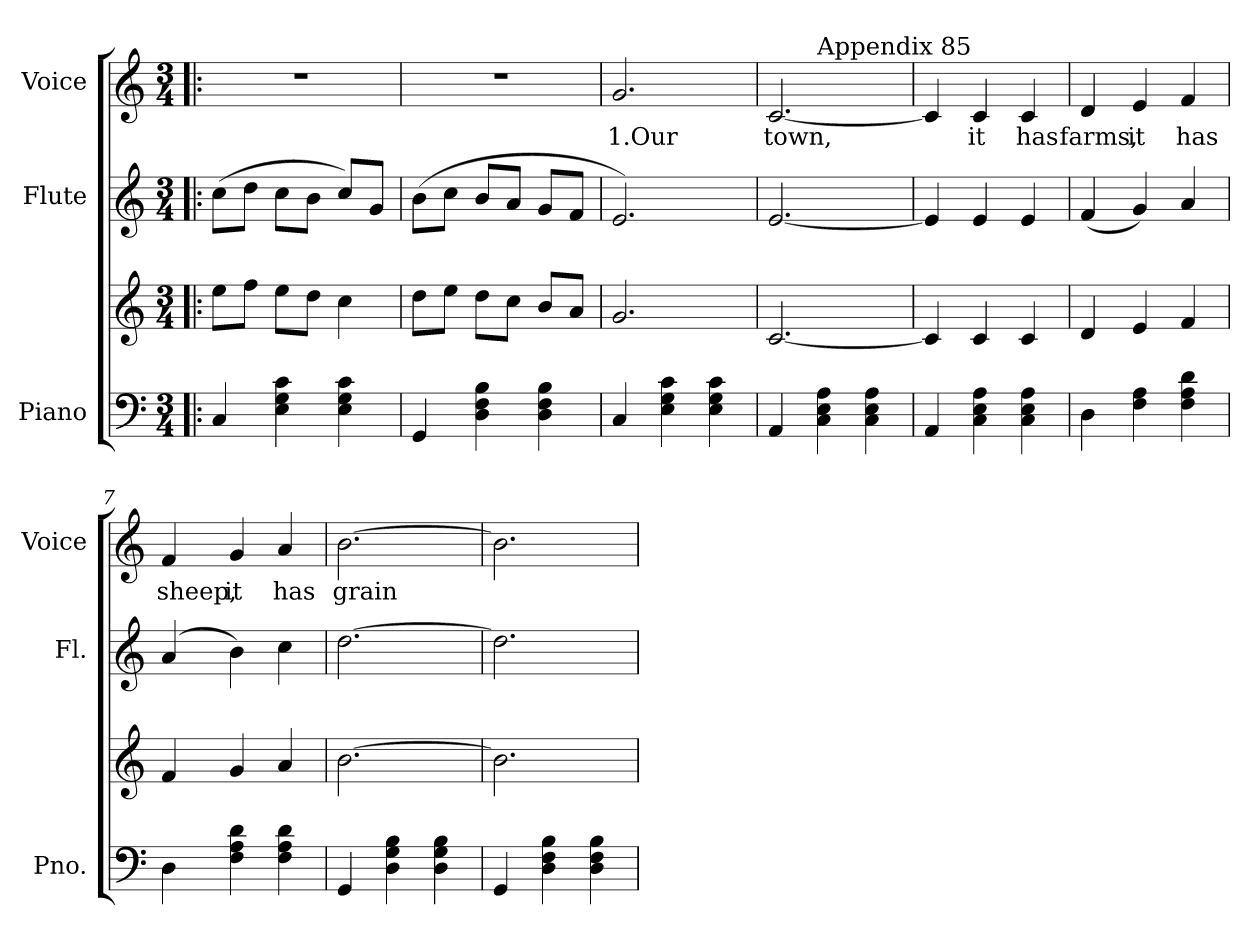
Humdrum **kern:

**kern	**kern	**kern	**kern	**text
*part3	*part3	*part2	*part1	*part1
*staff4	*staff3	*staff2	*staff1	*staff1
*I"Piano	*	*I"Flute	*I"Voice	*
*I'Pno.	*	*I'Fl.	*I'Voice	*
!!LO:PB:g=z
*clefF4	*clefG2	*clefG2	*clefG2	*
*k[]	*k[]	*k[]	*k[]	*
*C:	*C:	*C:	*C:	*
*M3/4	*M3/4	*M3/4	*M3/4	*
*MM180	*MM180	*MM180	*MM180	*
=1!|:	=1!|:	=1!|:	=1!|:	=1!|:
!	!	!	!LO:N:vis=1	!
4Ci/	8eei\L	(8cci\L	2.r	.
.	8ffi\J	8ddi\J	.	.
4Ei\ 4Gi 4ci	8eei\L	8cci\L	.	.
.	8ddi\J	8bi\J	.	.
4Ei\ 4Gi 4ci	4cci\	8cci/L)	.	.
.	.	8gi/J	.	.
=2	=2	=2	=2	=2
!	!	!	!LO:N:vis=1	!
4GGi/	8ddi\L	(8bi\L	2.r	.
.	8eei\J	8cci\J	.	.
4Di\ 4Fi 4Bi	8ddi\L	8bi/L	.	.
.	8cci\J	8ai/J	.	.
4Di\ 4Fi 4Bi	8bi/L	8gi/L	.	.
.	8ai/J	8fi/J	.	.
=3	=3	=3	=3	=3
!	!	!	!	!LO:LY:b:color=#000000
4Ci/	2.gi/	2.ei/)	2.gi/	1.Our
4Ei\ 4Gi 4ci	.	.	.	.
4Ei\ 4Gi 4ci	.	.	.	.
=4	=4	=4	=4	=4
!	!	!	!	!LO:LY:b:color=#000000
*	*	*	*^	*
4AAi/	[2.ci/	[2.ei/	[2.ci/	4ryy	town,
!	!	!	!	!LO:TX:a:t=Appendix 85	!
4Ci\ 4Ei 4Ai	.	.	.	2ryy	.
4Ci\ 4Ei 4Ai	.	.	.	.	.
*	*	*	*v	*v	*
=5	=5	=5	=5	=5
4AAi/	4ci/]	4ei/]	4ci/]	.
!	!	!	!	!LO:LY:b:color=#000000
4Ci\ 4Ei 4Ai	4ci/	4ei/	4ci/	it
!	!	!	!	!LO:LY:b:color=#000000
4Ci\ 4Ei 4Ai	4ci/	4ei/	4ci/	has
=6	=6	=6	=6	=6
!	!	!	!	!LO:LY:b:color=#000000
4Di\	4di/	(4fi/	4di/	farms,
!	!	!	!	!LO:LY:b:color=#000000
4Fi\ 4Ai	4ei/	4gi/)	4ei/	it
!	!	!	!	!LO:LY:b:color=#000000
4Fi\ 4Ai 4di	4fi/	4ai/	4fi/	has
=7	=7	=7	=7	=7
!	!	!	!	!LO:LY:b:color=#000000
4Di\	4fi/	(4ai/	4fi/	sheep,
!	!	!	!	!LO:LY:b:color=#000000
4Fi\ 4Ai 4di	4gi/	4bi\)	4gi/	it
!	!	!	!	!LO:LY:b:color=#000000
4Fi\ 4Ai 4di	4ai/	4cci\	4ai/	has
=8	=8	=8	=8	=8
!	!	!	!	!LO:LY:b:color=#000000
4GGi/	[2.bi\	[2.ddi\	[2.bi\	grain
4Di\ 4Gi 4Bi	.	.	.	.
4Di\ 4Gi 4Bi	.	.	.	.
=9	=9	=9	=9	=9
4GGi/	2.bi\]	2.ddi\]	2.bi\]	.
4Di\ 4Fi 4Bi	.	.	.	.
4Di\ 4Fi 4Bi	.	.	.	.
=	=	=	=	=
*-	*-	*-	*-	*-
